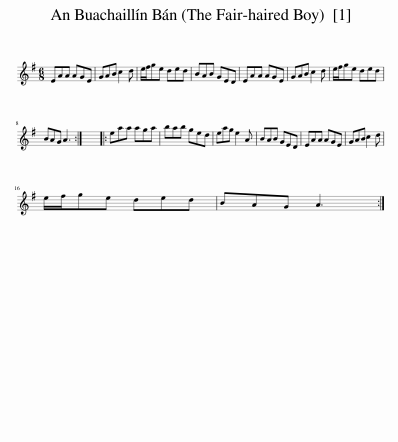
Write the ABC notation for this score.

X:1
L:1/8
M:6/8
I:linebreak $
K:G
V:1 treble
V:1
 EAA AGE | GAB c2 d | e/f/ge ded | BAB GED | EAA AGE | %5
 GAB c2 d | e/f/ge ded |$ BAG A3 :| x6 |: eaa aga | %10
 bab ged | eag e2 A | BAB GED | EAA AGE | GAB c2 d |$ %15
 e/f/ge ded | BAG A3 :| %17
